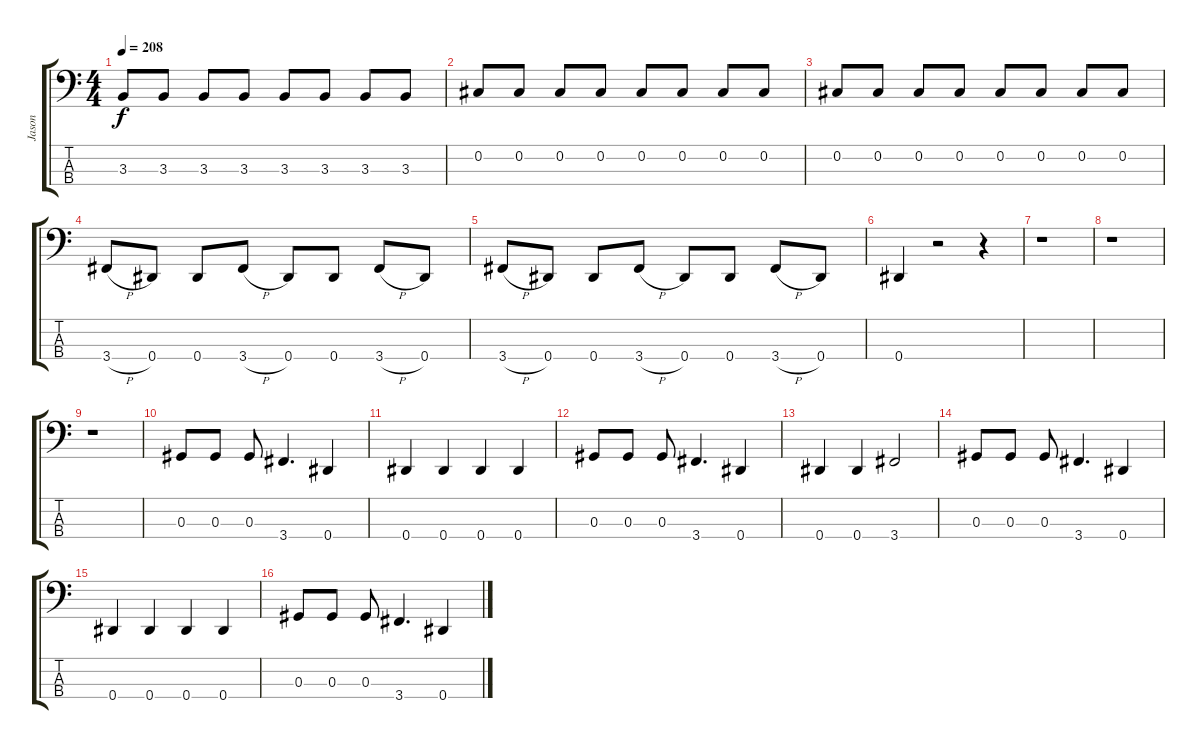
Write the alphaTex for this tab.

\track ("Jason" "Jason") {instrument electricbasspick}
\staff {score tabs}
\tuning (Gb2 Db2 Ab1 Eb1) {hide}
\ts (4 4)
\tempo 208
\clef f4
\ks c
3.3.8{dy f} 3.3.8 3.3.8 3.3.8 3.3.8 3.3.8 3.3.8 3.3.8 |
0.2.8 0.2.8 0.2.8 0.2.8 0.2.8 0.2.8 0.2.8 0.2.8 |
0.2.8 0.2.8 0.2.8 0.2.8 0.2.8 0.2.8 0.2.8 0.2.8 |
3.4{h}.8 0.4.8 0.4.8 3.4{h}.8 0.4.8 0.4.8 3.4{h}.8 0.4.8 |
3.4{h}.8 0.4.8 0.4.8 3.4{h}.8 0.4.8 0.4.8 3.4{h}.8 0.4.8 |
0.4.4 r.2 r.4 |
r.1 |
r.1 |
r.1 |
0.3.8 0.3.8 0.3.8 3.4.4{d} 0.4.4 |
0.4.4 0.4.4 0.4.4 0.4.4 |
0.3.8 0.3.8 0.3.8 3.4.4{d} 0.4.4 |
0.4.4 0.4.4 3.4.2 |
0.3.8 0.3.8 0.3.8 3.4.4{d} 0.4.4 |
0.4.4 0.4.4 0.4.4 0.4.4 |
0.3.8 0.3.8 0.3.8 3.4.4{d} 0.4.4
